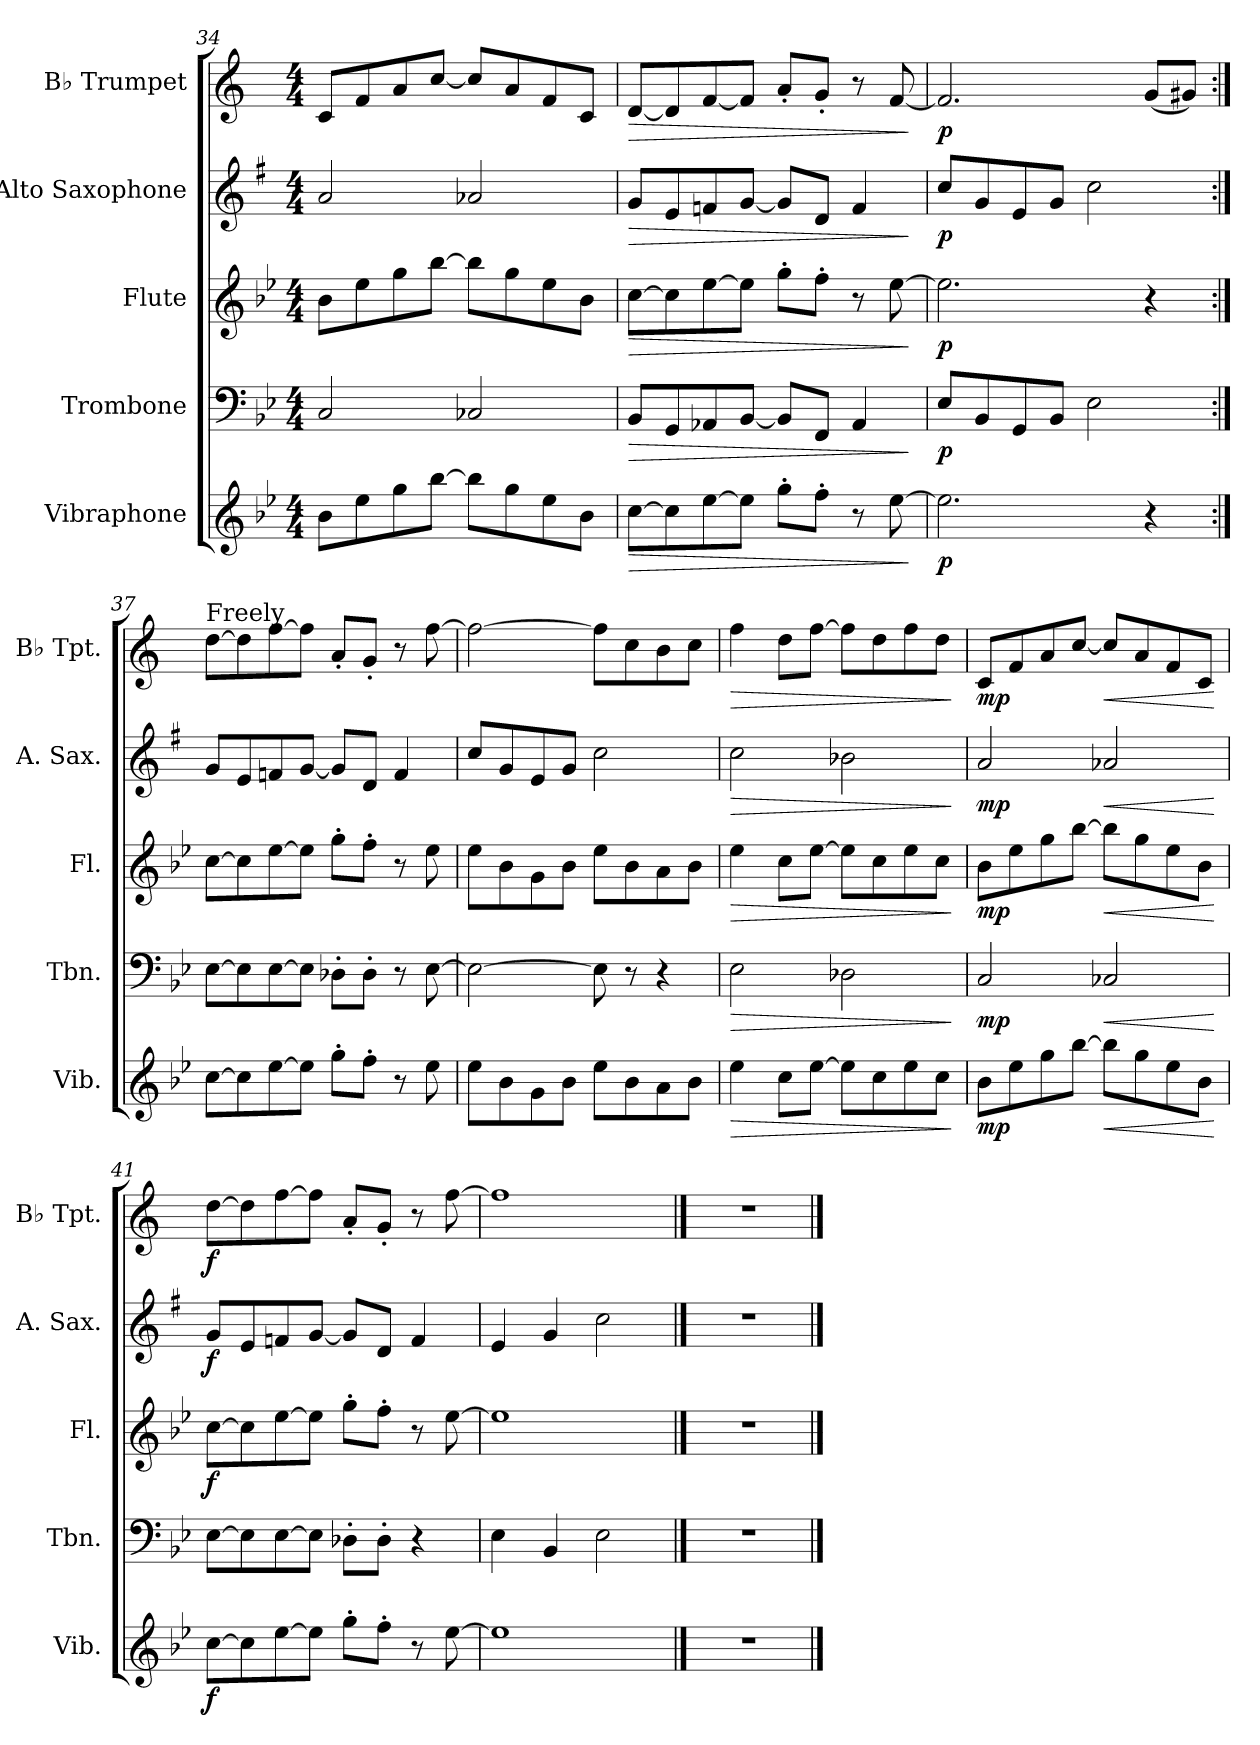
**kern	**dynam	**kern	**dynam	**kern	**dynam	**kern	**dynam	**kern	**dynam
*part5	*part5	*part4	*part4	*part3	*part3	*part2	*part2	*part1	*part1
*staff5	*staff5	*staff4	*staff4	*staff3	*staff3	*staff2	*staff2	*staff1	*staff1
*I"Vibraphone	*	*I"Trombone	*	*I"Flute	*	*I"Alto Saxophone	*	*I"B♭ Trumpet	*
*I'Vib.	*	*I'Tbn.	*	*I'Fl.	*	*I'A. Sax.	*	*I'B♭ Tpt.	*
*clefG2	*	*clefF4	*	*clefG2	*	*clefG2	*	*clefG2	*
*	*	*	*	*	*	*ITrd5c9	*	*ITrd1c2	*
*k[b-e-]	*	*k[b-e-]	*	*k[b-e-]	*	*k[b-e-]	*	*k[b-e-]	*
*M4/4	*	*M4/4	*	*M4/4	*	*M4/4	*	*M4/4	*
=34	=34	=34	=34	=34	=34	=34	=34	=34	=34
8b-\L	.	2C/	.	8b-\L	.	2c/	.	8B-/L	.
8ee-\	.	.	.	8ee-\	.	.	.	8e-/	.
8gg\	.	.	.	8gg\	.	.	.	8g/	.
[8bb-\J	.	.	.	[8bb-\J	.	.	.	[8b-/J	.
8bb-\L]	.	2C-X/	.	8bb-\L]	.	2c-X/	.	8b-/L]	.
8gg\	.	.	.	8gg\	.	.	.	8g/	.
8ee-\	.	.	.	8ee-\	.	.	.	8e-/	.
8b-\J	.	.	.	8b-\J	.	.	.	8B-/J	.
=35	=35	=35	=35	=35	=35	=35	=35	=35	=35
!	!LO:HP:b	!	!LO:HP:b	!	!LO:HP:b	!	!LO:HP:b	!	!LO:HP:b
[8cc\L	>	8BB-/L	>	[8cc\L	>	8B-/L	>	[8c/L	>
8cc\]	.	8GG/	.	8cc\]	.	8G/	.	8c/]	.
[8ee-\	.	8AA-X/	.	[8ee-\	.	8A-X/	.	[8e-/	.
8ee-\J]	.	[8BB-/J	.	8ee-\J]	.	[8B-/J	.	8e-/J]	.
8gg'\L	.	8BB-/L]	.	8gg'\L	.	8B-/L]	.	8g'/L	.
8ff'\J	.	8FF/J	.	8ff'\J	.	8F/J	.	8f'/J	.
8r	.	4AA-/	.	8r	.	4A-/	.	8r	.
[8ee-\	.	.	.	[8ee-\	.	.	.	[8e-/	.
.	]	.	]	.	]	.	]	.	]
=36	=36	=36	=36	=36	=36	=36	=36	=36	=36
!	!LO:DY:b	!	!LO:DY:b	!	!LO:DY:b	!	!LO:DY:b	!	!LO:DY:b
2.ee-\]	p	8E-/L	p	2.ee-\]	p	8e-/L	p	2.e-/]	p
.	.	8BB-/	.	.	.	8B-/	.	.	.
.	.	8GG/	.	.	.	8G/	.	.	.
.	.	8BB-/J	.	.	.	8B-/J	.	.	.
.	.	2E-\	.	.	.	2e-\	.	.	.
4r	.	.	.	4r	.	.	.	(<8f/L	.
.	.	.	.	.	.	.	.	8f#X/J)	.
!!LO:PB:g=z
=37:|!	=37:|!	=37:|!	=37:|!	=37:|!	=37:|!	=37:|!	=37:|!	=37:|!	=37:|!
!	!	!	!	!	!	!	!	!LO:TX:t=Freely	!
[8cc\L	.	[8E-\L	.	[8cc\L	.	8B-/L	.	[8cc\L	.
8cc\]	.	8E-\]	.	8cc\]	.	8G/	.	8cc\]	.
[8ee-\	.	[8E-\	.	[8ee-\	.	8A-X/	.	[8ee-\	.
8ee-\J]	.	8E-\J]	.	8ee-\J]	.	[8B-/J	.	8ee-\J]	.
8gg'\L	.	8D-X'\L	.	8gg'\L	.	8B-/L]	.	8g'/L	.
8ff'\J	.	8D-'\J	.	8ff'\J	.	8F/J	.	8f'/J	.
8r	.	8r	.	8r	.	4A-/	.	8r	.
8ee-\	.	[8E-\	.	8ee-\	.	.	.	[8ee-\	.
=38	=38	=38	=38	=38	=38	=38	=38	=38	=38
8ee-\L	.	2E-\_	.	8ee-\L	.	8e-/L	.	2ee-\_	.
8b-\	.	.	.	8b-\	.	8B-/	.	.	.
8g\	.	.	.	8g\	.	8G/	.	.	.
8b-\J	.	.	.	8b-\J	.	8B-/J	.	.	.
8ee-\L	.	8E-\]	.	8ee-\L	.	2e-\	.	8ee-\L]	.
8b-\	.	8r	.	8b-\	.	.	.	8b-\	.
8a\	.	4r	.	8a\	.	.	.	8a\	.
8b-\J	.	.	.	8b-\J	.	.	.	8b-\J	.
=39	=39	=39	=39	=39	=39	=39	=39	=39	=39
!	!LO:HP:b	!	!LO:HP:b	!	!LO:HP:b	!	!LO:HP:b	!	!LO:HP:b
4ee-\	>	2E-\	>	4ee-\	>	2e-\	>	4ee-\	>
8cc\L	.	.	.	8cc\L	.	.	.	8cc\L	.
[8ee-\J	.	.	.	[8ee-\J	.	.	.	[8ee-\J	.
8ee-\L]	.	2D-X\	.	8ee-\L]	.	2d-X\	.	8ee-\L]	.
8cc\	.	.	.	8cc\	.	.	.	8cc\	.
8ee-\	.	.	.	8ee-\	.	.	.	8ee-\	.
8cc\J	.	.	.	8cc\J	.	.	.	8cc\J	.
.	]	.	]	.	]	.	]	.	]
=40	=40	=40	=40	=40	=40	=40	=40	=40	=40
!	!LO:DY:b	!	!LO:DY:b	!	!LO:DY:b	!	!LO:DY:b	!	!LO:DY:b
8b-\L	mp	2C/	mp	8b-\L	mp	2c/	mp	8B-/L	mp
8ee-\	.	.	.	8ee-\	.	.	.	8e-/	.
8gg\	.	.	.	8gg\	.	.	.	8g/	.
[8bb-\J	.	.	.	[8bb-\J	.	.	.	[8b-/J	.
!	!LO:HP:b	!	!LO:HP:b	!	!LO:HP:b	!	!LO:HP:b	!	!LO:HP:b
8bb-\L]	<	2C-X/	<	8bb-\L]	<	2c-X/	<	8b-/L]	<
8gg\	.	.	.	8gg\	.	.	.	8g/	.
8ee-\	.	.	.	8ee-\	.	.	.	8e-/	.
8b-\J	.	.	.	8b-\J	.	.	.	8B-/J	.
.	[	.	[	.	[	.	[	.	[
=41	=41	=41	=41	=41	=41	=41	=41	=41	=41
!	!LO:DY:b	!	!	!	!LO:DY:b	!	!LO:DY:b	!	!LO:DY:b
[8cc\L	f	[8E-\L	.	[8cc\L	f	8B-/L	f	[8cc\L	f
8cc\]	.	8E-\]	.	8cc\]	.	8G/	.	8cc\]	.
[8ee-\	.	[8E-\	.	[8ee-\	.	8A-X/	.	[8ee-\	.
8ee-\J]	.	8E-\J]	.	8ee-\J]	.	[8B-/J	.	8ee-\J]	.
8gg'\L	.	8D-X'\L	.	8gg'\L	.	8B-/L]	.	8g'/L	.
8ff'\J	.	8D-'\J	.	8ff'\J	.	8F/J	.	8f'/J	.
8r	.	4r	.	8r	.	4A-/	.	8r	.
[8ee-\	.	.	.	[8ee-\	.	.	.	[8ee-\	.
!!LO:LB:g=z
=42	=42	=42	=42	=42	=42	=42	=42	=42	=42
1ee-]	.	4E-\	.	1ee-]	.	4G/	.	1ee-]	.
.	.	4BB-/	.	.	.	4B-/	.	.	.
.	.	2E-\	.	.	.	2e-\	.	.	.
==43	==43	==43	==43	==43	==43	==43	==43	==43	==43
1r	.	1r	.	1r	.	1r	.	1r	.
==	==	==	==	==	==	==	==	==	==
*-	*-	*-	*-	*-	*-	*-	*-	*-	*-
